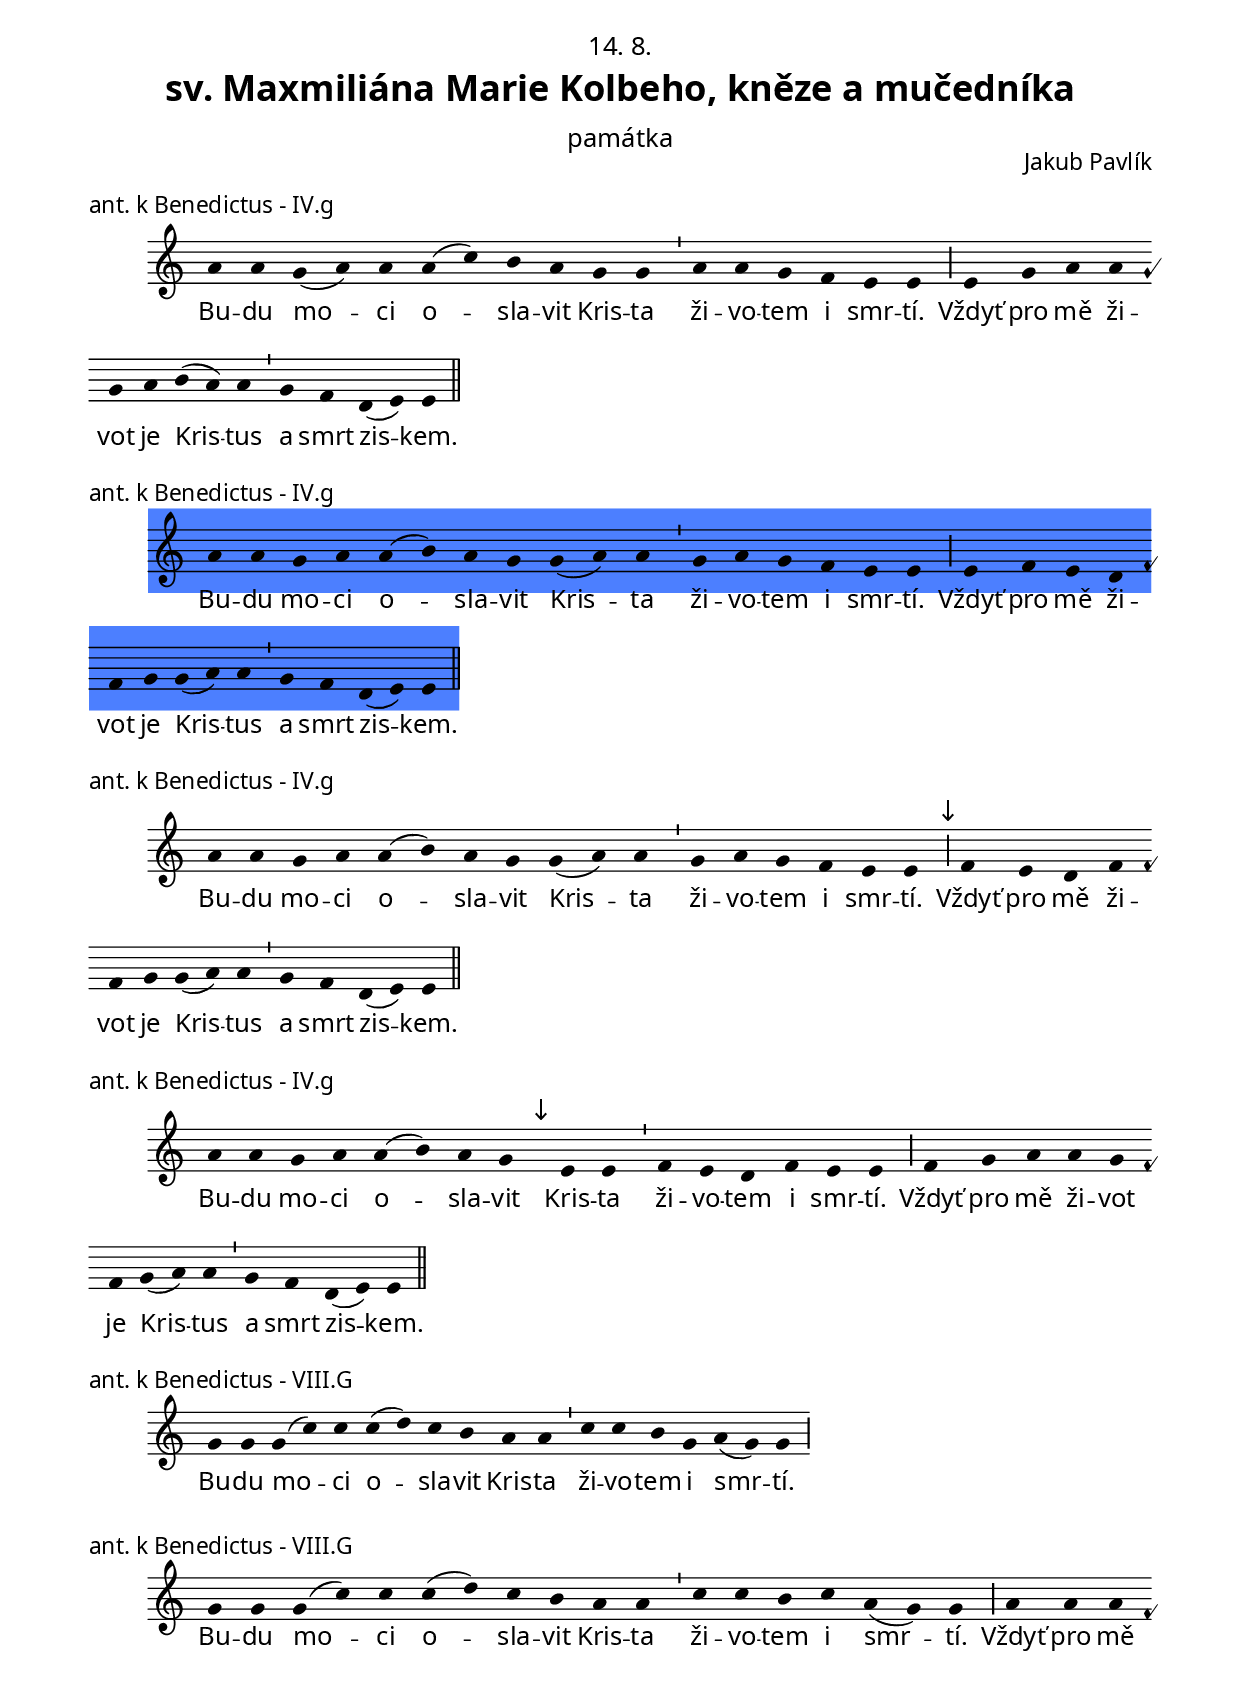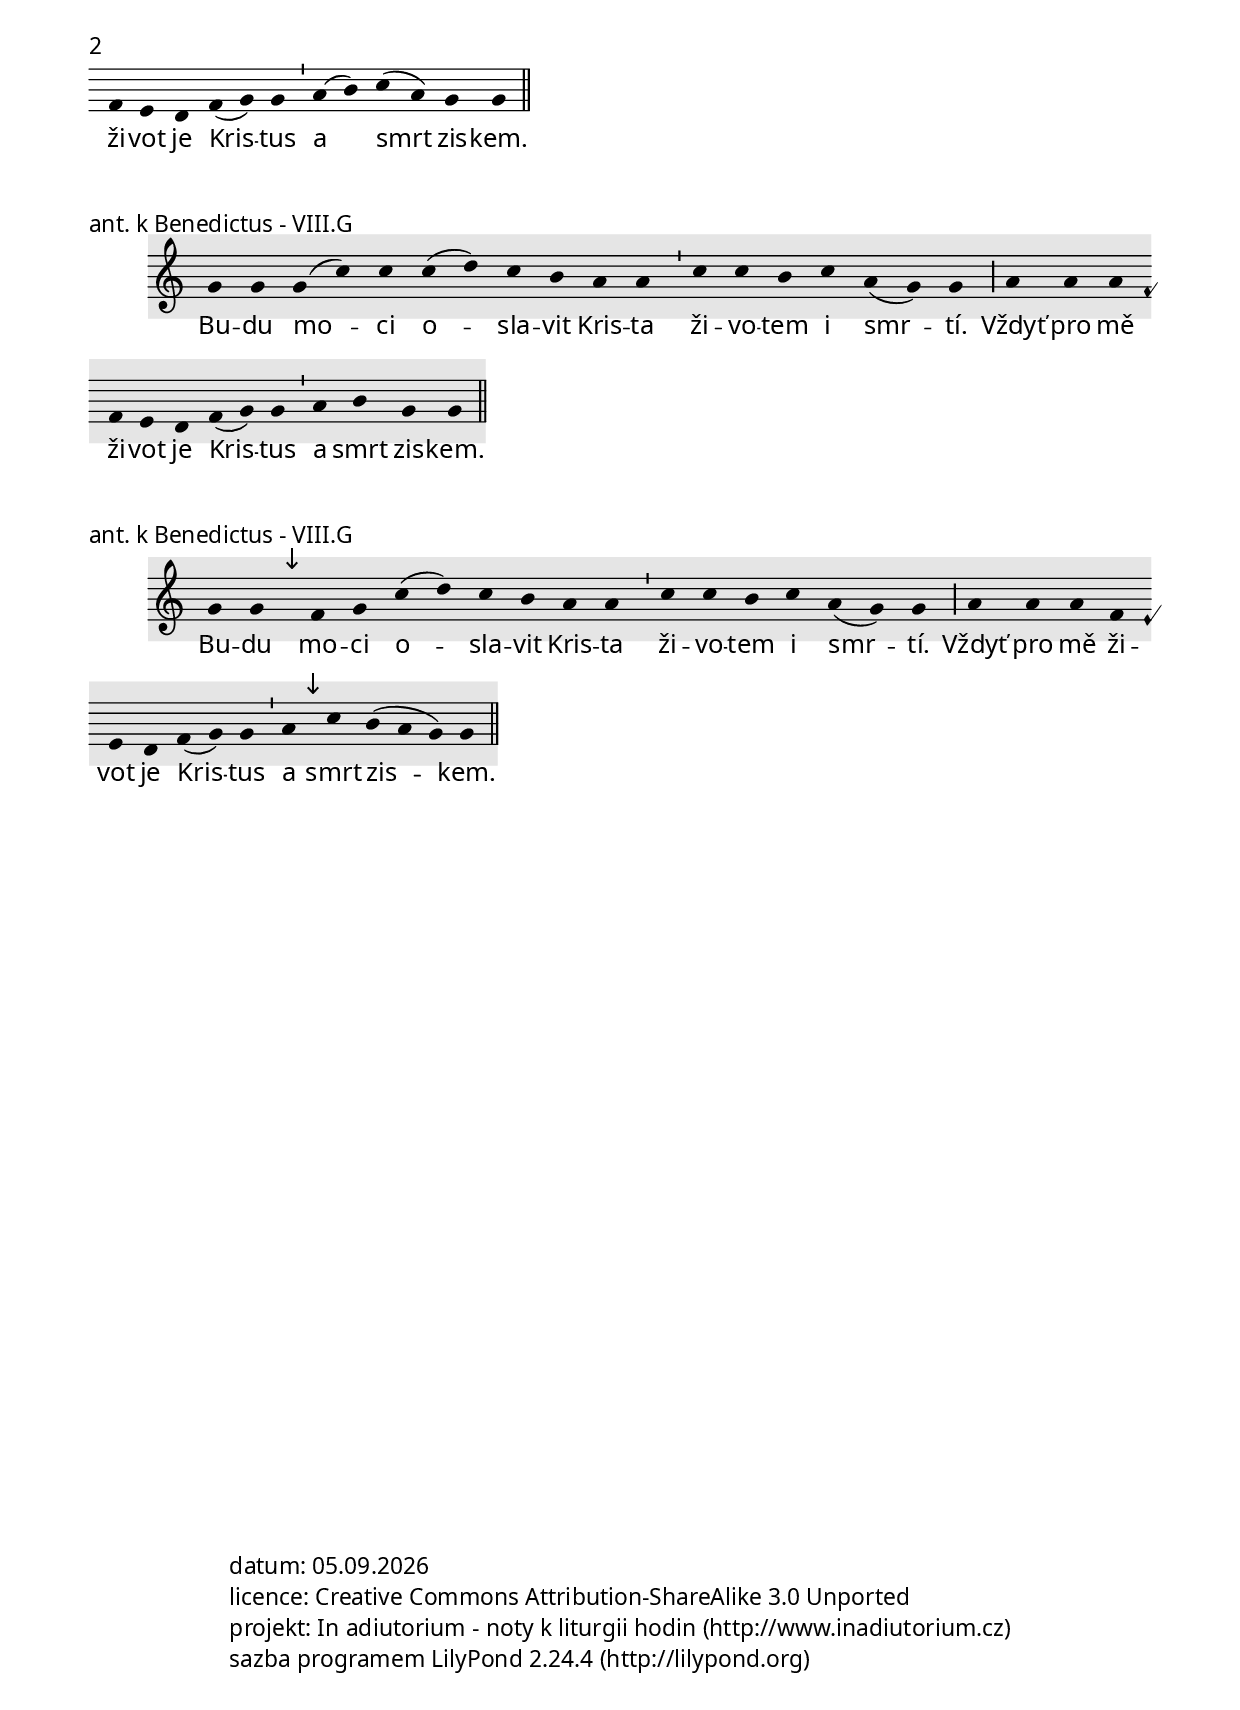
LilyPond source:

\version "2.19.16"

\include "../spolecne.ly"

\header {
  title = \markup\titleSvatek
            "sv. Maxmiliána Marie Kolbeho, kněze a mučedníka"
            "památka"
            "14. 8."
  composer = "Jakub Pavlík"
}

\score {
  \relative c'' {
    \choralniRezim
    a4 a g( a) a a( c) b a g g \barMin
    a a g f e e \barMaior
    e g a a g a b( a) a \barMin
    g f d( e) e \barFinalis
  }
  \addlyrics {
    Bu -- du mo -- ci o -- sla -- vit Kris -- ta
    ži -- vo -- tem i smr -- tí.
    Vždyť pro mě ži -- vot je Kris -- tus
    a smrt zis -- kem.
  }
  \header {
    quid = "ant. k Benedictus"
    modus = "IV"
    differentia = "g"
    psalmus = ""
    id = "aben"
    piece = \markup {\sestavTitulekBezZalmu}
  }
}

\score {
  \relative c'' {
    \zvyraznovacModry
    \choralniRezim
    a4 a g a a( b) a g g( a) a \barMin
    g a g f e e \barMaior
    e f e d f g g( a) a \barMin
    g f d( e) e \barFinalis
  }
  \addlyrics {
    Bu -- du mo -- ci o -- sla -- vit Kris -- ta
    ži -- vo -- tem i smr -- tí.
    Vždyť pro mě ži -- vot je Kris -- tus
    a smrt zis -- kem.
  }
  \header {
    quid = "ant. k Benedictus"
    modus = "IV"
    differentia = "g"
    psalmus = ""
    id = "aben"
    piece = \markup {\sestavTitulekBezZalmu}
  }
}

\score {
  \relative c'' {
    \choralniRezim
    a4 a g a a( b) a g g( a) a \barMin
    g a g f e e \barMaior
    \mark\sipka f e d f f g g( a) a \barMin
    g f d( e) e \barFinalis
  }
  \addlyrics {
    Bu -- du mo -- ci o -- sla -- vit Kris -- ta
    ži -- vo -- tem i smr -- tí.
    Vždyť pro mě ži -- vot je Kris -- tus
    a smrt zis -- kem.
  }
  \header {
    quid = "ant. k Benedictus"
    modus = "IV"
    differentia = "g"
    psalmus = ""
    id = "aben"
    piece = \markup {\sestavTitulekBezZalmu}
  }
}

\score {
  \relative c'' {
    \choralniRezim
    a4 a g a a( b) a g \mark\sipka e e \barMin
    f e d f e e \barMaior
    f g a a g f g( a) a \barMin
    g f d( e) e \barFinalis
  }
  \addlyrics {
    Bu -- du mo -- ci o -- sla -- vit Kris -- ta
    ži -- vo -- tem i smr -- tí.
    Vždyť pro mě ži -- vot je Kris -- tus
    a smrt zis -- kem.
  }
  \header {
    quid = "ant. k Benedictus"
    modus = "IV"
    differentia = "g"
    psalmus = ""
    id = "aben"
    piece = \markup {\sestavTitulekBezZalmu}
  }
}

\score {
  \relative c'' {
    \choralniRezim
    g4 g g( c) c c( d) c b a a \barMin
    c c b g a( g) g \barMaior

  }
  \addlyrics {
    Bu -- du mo -- ci o -- sla -- vit Kris -- ta
    ži -- vo -- tem i smr -- tí.
    Vždyť pro mě ži -- vot je Kris -- tus
    a smrt zis -- kem.
  }
  \header {
    quid = "ant. k Benedictus"
    modus = "VIII"
    differentia = "G"
    psalmus = ""
    id = "aben"
    piece = \markup {\sestavTitulekBezZalmu}
  }
}

\score {
  \relative c'' {
    \choralniRezim
    g4 g g( c) c c( d) c b a a \barMin
    c c b c a( g) g \barMaior
    a a a f e d f( g) g \barMin
    a( b) c( a) g g \barFinalis
  }
  \addlyrics {
    Bu -- du mo -- ci o -- sla -- vit Kris -- ta
    ži -- vo -- tem i smr -- tí.
    Vždyť pro mě ži -- vot je Kris -- tus
    a smrt zis -- kem.
  }
  \header {
    quid = "ant. k Benedictus"
    modus = "VIII"
    differentia = "G"
    psalmus = ""
    id = "aben"
    piece = \markup {\sestavTitulekBezZalmu}
  }
}

\score {
  \relative c'' {
    \zvyraznovacSedy
    \choralniRezim
    g4 g g( c) c c( d) c b a a \barMin
    c c b c a( g) g \barMaior
    a a a f e d f( g) g \barMin
    a b g g \barFinalis
  }
  \addlyrics {
    Bu -- du mo -- ci o -- sla -- vit Kris -- ta
    ži -- vo -- tem i smr -- tí.
    Vždyť pro mě ži -- vot je Kris -- tus
    a smrt zis -- kem.
  }
  \header {
    quid = "ant. k Benedictus"
    modus = "VIII"
    differentia = "G"
    psalmus = ""
    id = "aben"
    piece = \markup {\sestavTitulekBezZalmu}
  }
}

\score {
  \relative c'' {
    \zvyraznovacSedy
    \choralniRezim
    g4 g \mark\sipka f g c( d) c b a a \barMin
    c c b c a( g) g \barMaior
    a a a f e d f( g) g \barMin
    a \mark\sipka c b( a g) g \barFinalis
  }
  \addlyrics {
    Bu -- du mo -- ci o -- sla -- vit Kris -- ta
    ži -- vo -- tem i smr -- tí.
    Vždyť pro mě ži -- vot je Kris -- tus
    a smrt zis -- kem.
  }
  \header {
    quid = "ant. k Benedictus"
    modus = "VIII"
    differentia = "G"
    psalmus = ""
    id = "aben"
    piece = \markup {\sestavTitulekBezZalmu}
  }
}